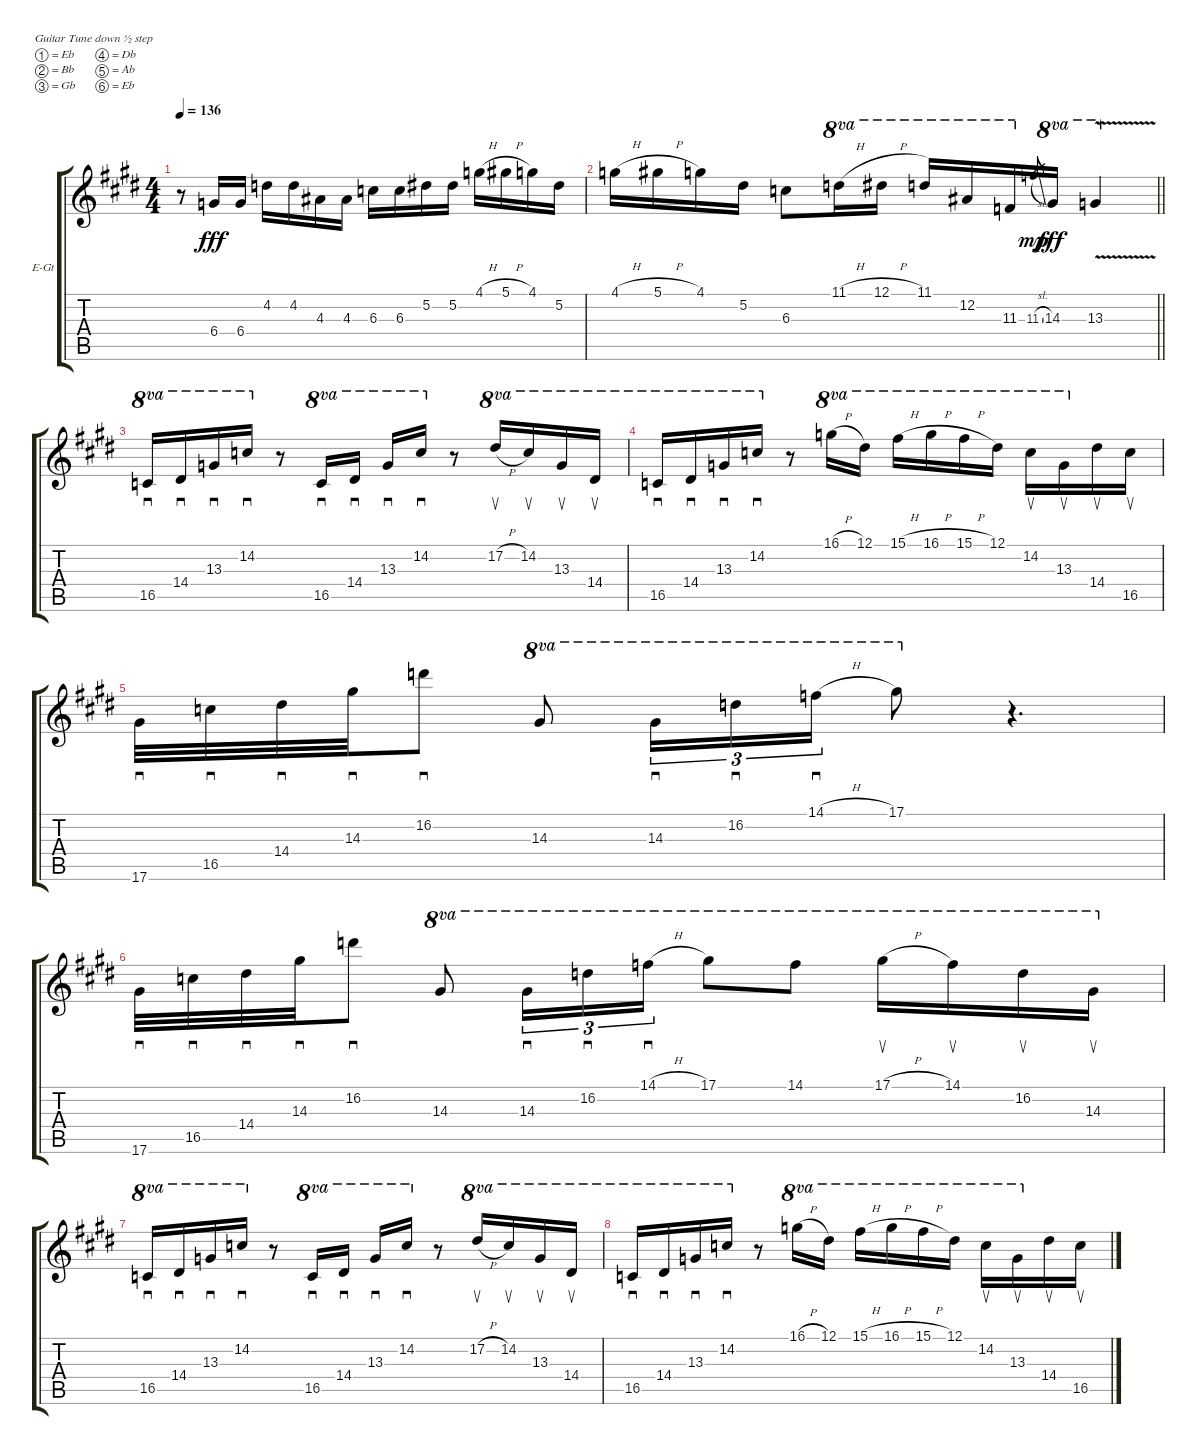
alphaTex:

\bracketExtendMode groupsimilarinstruments
\firstSystemTrackNameOrientation horizontal
\otherSystemsTrackNameOrientation horizontal
\track ("Luke Hoskin" "E-Gt") {instrument distortionguitar}
\staff {score tabs}
\tuning (Eb4 Bb3 Gb3 Db3 Ab2 Eb2)
\ts (4 4)
\tempo 136
\clef g2
\ks e
r.8{dy fff} 6.4.16 6.4.16 4.2.16 4.2.16 4.3.16 4.3.16 6.3.16 6.3.16 5.2.16 5.2.16 4.1{h}.16 5.1{h}.16 4.1.16 5.2.16 |
\barLineRight lightlight
4.1{h}.16 5.1{h}.16 4.1.16 5.2.16 6.3.8 11.1{h}.16{ot 8va} 12.1{h}.16{ot 8va} 11.1.16{ot 8va} 12.2.16{ot 8va} 11.3.16{ot 8va} 11.3{sl}.8{gr dy mp} 14.3.16{ot 8va dy fff} 13.3{v}.4{ot 8va} |
16.5.16{sd ot 8va} 14.4.16{sd ot 8va} 13.3.16{sd ot 8va} 14.2.16{sd ot 8va} r.8 16.5.16{sd ot 8va} 14.4.16{sd ot 8va} 13.3.16{sd ot 8va} 14.2.16{sd ot 8va} r.8 17.2{h}.16{su ot 8va} 14.2.16{su ot 8va} 13.3.16{su ot 8va} 14.4.16{su ot 8va} |
16.5.16{sd ot 8va} 14.4.16{sd ot 8va} 13.3.16{sd ot 8va} 14.2.16{sd ot 8va} r.8 16.1{h}.16{ot 8va} 12.1.16{ot 8va} 15.1{h}.16{ot 8va} 16.1{h}.16{ot 8va} 15.1{h}.16{ot 8va} 12.1.16{ot 8va} 14.2.16{su ot 8va} 13.3.16{su ot 8va} 14.4.16{su} 16.5.16{su} |
17.6.32{sd} 16.5.32{sd} 14.4.32{sd} 14.3.32{sd} 16.2.8{sd} 14.3.8{ot 8va} 14.3.16{sd tu (3 2) ot 8va} 16.2.16{sd tu (3 2) ot 8va} 14.1{h}.16{sd tu (3 2) ot 8va} 17.1.8{ot 8va} r.4{d} |
17.6.32{sd} 16.5.32{sd} 14.4.32{sd} 14.3.32{sd} 16.2.8{sd} 14.3.8{ot 8va} 14.3.16{sd tu (3 2) ot 8va} 16.2.16{sd tu (3 2) ot 8va} 14.1{h}.16{sd tu (3 2) ot 8va} 17.1.8{ot 8va} 14.1.8{ot 8va} 17.1{h}.16{su ot 8va} 14.1.16{su ot 8va} 16.2.16{su ot 8va} 14.3.16{su ot 8va} |
16.5.16{sd ot 8va} 14.4.16{sd ot 8va} 13.3.16{sd ot 8va} 14.2.16{sd ot 8va} r.8 16.5.16{sd ot 8va} 14.4.16{sd ot 8va} 13.3.16{sd ot 8va} 14.2.16{sd ot 8va} r.8 17.2{h}.16{su ot 8va} 14.2.16{su ot 8va} 13.3.16{su ot 8va} 14.4.16{su ot 8va} |
16.5.16{sd ot 8va} 14.4.16{sd ot 8va} 13.3.16{sd ot 8va} 14.2.16{sd ot 8va} r.8 16.1{h}.16{ot 8va} 12.1.16{ot 8va} 15.1{h}.16{ot 8va} 16.1{h}.16{ot 8va} 15.1{h}.16{ot 8va} 12.1.16{ot 8va} 14.2.16{su ot 8va} 13.3.16{su ot 8va} 14.4.16{su} 16.5.16{su}
